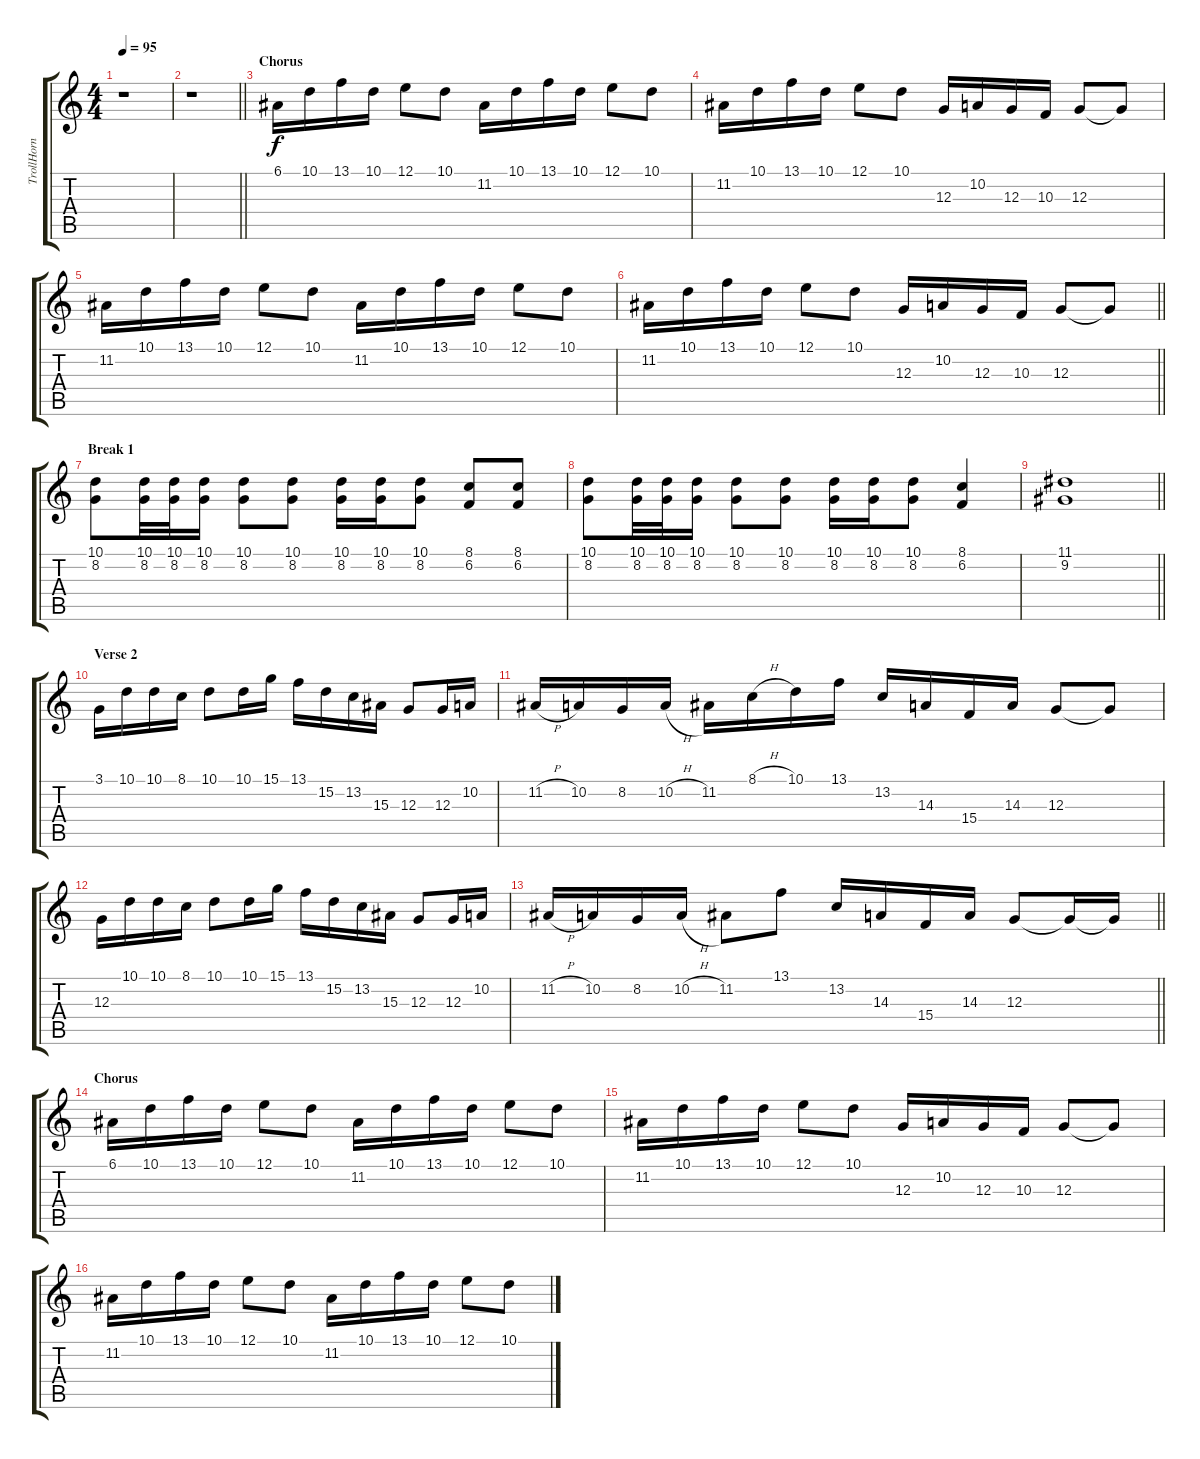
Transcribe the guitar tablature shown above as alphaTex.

\track ("TrollHorn" "TrollHorn") {instrument harmonica}
\staff {score tabs}
\tuning (E4 B3 G3 D3 A2 E2) {hide}
\ts (4 4)
\tempo 95
\clef g2
\ks c
r.1{dy f} |
\barLineRight lightlight
r.1 |
\section ("" "Chorus")
6.1.16 10.1.16 13.1.16 10.1.16 12.1.8 10.1.8 11.2.16 10.1.16 13.1.16 10.1.16 12.1.8 10.1.8 |
11.2.16 10.1.16 13.1.16 10.1.16 12.1.8 10.1.8 12.3.16 10.2.16 12.3.16 10.3.16 12.3.8 12.3{t}.8 |
11.2.16 10.1.16 13.1.16 10.1.16 12.1.8 10.1.8 11.2.16 10.1.16 13.1.16 10.1.16 12.1.8 10.1.8 |
\barLineRight lightlight
11.2.16 10.1.16 13.1.16 10.1.16 12.1.8 10.1.8 12.3.16 10.2.16 12.3.16 10.3.16 12.3.8 12.3{t}.8 |
\section ("" "Break 1")
(10.1 8.2).8{volume 13 instrument stringensemble1} (10.1 8.2).32 (10.1 8.2).32 (10.1 8.2).16 (10.1 8.2).8 (10.1 8.2).8 (10.1 8.2).16 (10.1 8.2).16 (10.1 8.2).8 (8.1 6.2).8 (8.1 6.2).8 |
(10.1 8.2).8 (10.1 8.2).32 (10.1 8.2).32 (10.1 8.2).16 (10.1 8.2).8 (10.1 8.2).8 (10.1 8.2).16 (10.1 8.2).16 (10.1 8.2).8 (8.1 6.2).4 |
\barLineRight lightlight
(11.1 9.2).1 |
\section ("" "Verse 2")
3.1.16{volume 16 instrument flute} 10.1.16 10.1.16 8.1.16 10.1.8 10.1.16 15.1.16 13.1.16 15.2.16 13.2.16 15.3.16 12.3.8 12.3.16 10.2.16 |
11.2{h}.16 10.2.16 8.2.16 10.2{h}.16 11.2.16 8.1{h}.16 10.1.16 13.1.16 13.2.16 14.3.16 15.4.16 14.3.16 12.3.8 12.3{t}.8 |
12.3.16 10.1.16 10.1.16 8.1.16 10.1.8 10.1.16 15.1.16 13.1.16 15.2.16 13.2.16 15.3.16 12.3.8 12.3.16 10.2.16 |
\barLineRight lightlight
11.2{h}.16 10.2.16 8.2.16 10.2{h}.16 11.2.8 13.1.8 13.2.16 14.3.16 15.4.16 14.3.16 12.3.8 12.3{t}.16 12.3{t}.16 |
\section ("" "Chorus")
6.1.16{instrument harmonica} 10.1.16 13.1.16 10.1.16 12.1.8 10.1.8 11.2.16 10.1.16 13.1.16 10.1.16 12.1.8 10.1.8 |
11.2.16 10.1.16 13.1.16 10.1.16 12.1.8 10.1.8 12.3.16 10.2.16 12.3.16 10.3.16 12.3.8 12.3{t}.8 |
11.2.16 10.1.16 13.1.16 10.1.16 12.1.8 10.1.8 11.2.16 10.1.16 13.1.16 10.1.16 12.1.8 10.1.8
